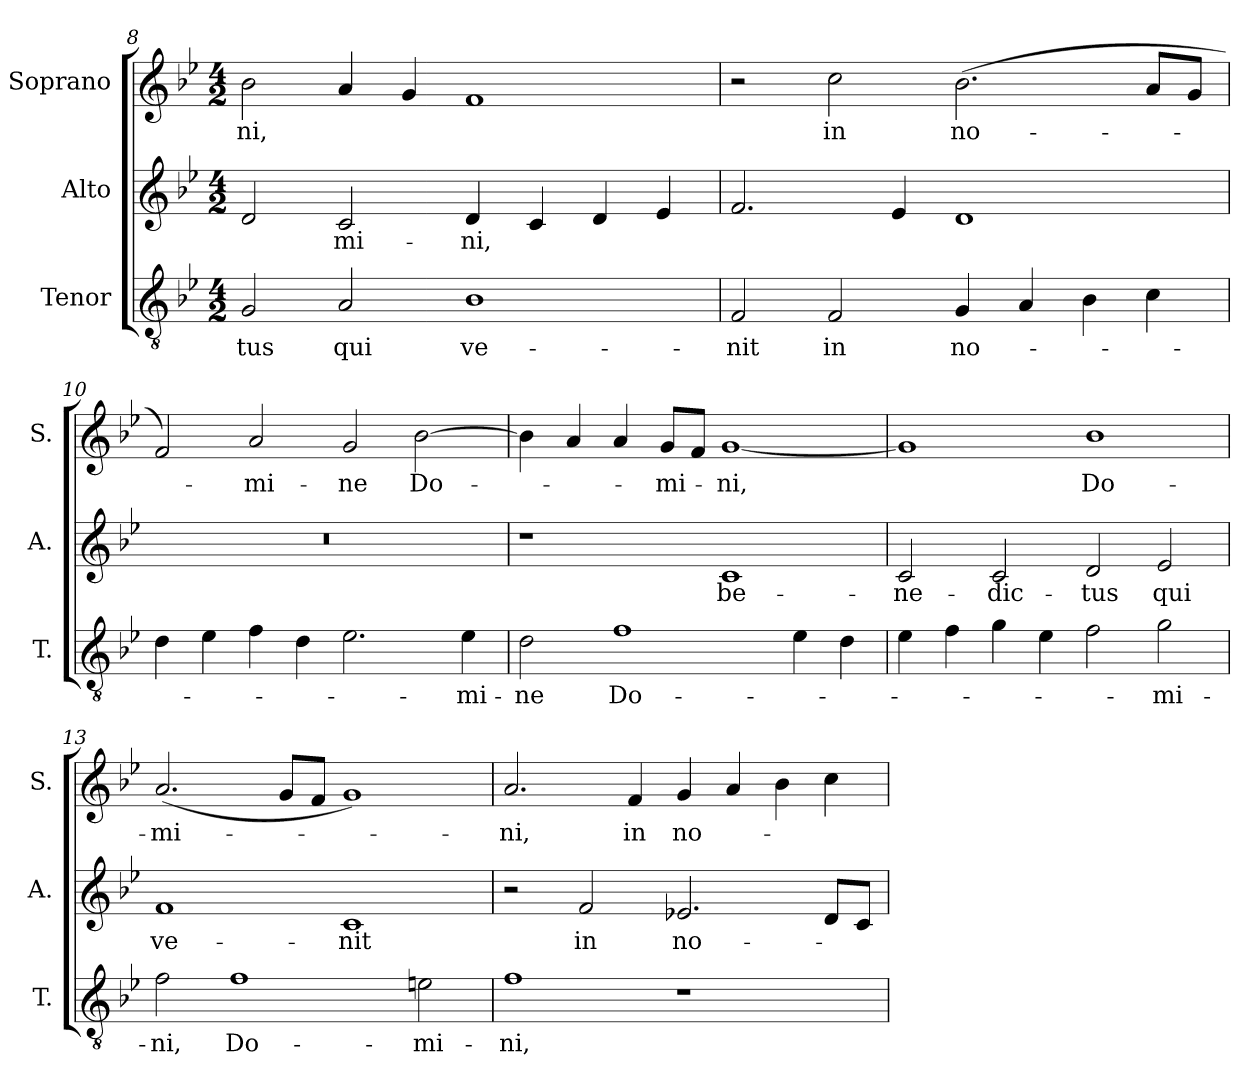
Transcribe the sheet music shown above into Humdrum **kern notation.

**kern	**text	**kern	**text	**kern	**text
*part3	*part3	*part2	*part2	*part1	*part1
*staff3	*staff3	*staff2	*staff2	*staff1	*staff1
*I"Tenor	*	*I"Alto	*	*I"Soprano	*
*I'T.	*	*I'A.	*	*I'S.	*
!!LO:LB:g=z
*clefGv2	*	*clefG2	*	*clefG2	*
*ITrd7c12	*	*	*	*	*
*k[b-e-]	*	*k[b-e-]	*	*k[b-e-]	*
*B-:	*	*B-:	*	*B-:	*
*M4/2	*	*M4/2	*	*M4/2	*
=8	=8	=8	=8	=8	=8
!	!LO:LY:b:color=#000000	!	!	!	!
!	!	!	!	!	!LO:LY:b:color=#000000
2GGi/	-tus	2di/	.	2b-i\	-ni,
!	!LO:LY:b:color=#000000	!	!	!	!
!	!	!	!LO:LY:b:color=#000000	!	!
2AAi/	qui	2ci/	-mi-	4ai/	.
.	.	.	.	4gi/	.
!	!LO:LY:b:color=#000000	!	!	!	!
!	!	!	!LO:LY:b:color=#000000	!	!
1BB-i	ve-	4di/	-ni,	1fi	.
.	.	4ci/	.	.	.
.	.	4di/	.	.	.
.	.	4e-i/	.	.	.
=9	=9	=9	=9	=9	=9
!	!LO:LY:b:color=#000000	!	!	!	!
2FFi/	-nit	2.fi/	.	2r	.
!	!LO:LY:b:color=#000000	!	!	!	!
!	!	!	!	!	!LO:LY:b:color=#000000
2FFi/	in	.	.	2cci\	in
.	.	4e-i/	.	.	.
!	!LO:LY:b:color=#000000	!	!	!	!
!	!	!	!	!	!LO:LY:b:color=#000000
4GGi/	no-	1di	.	(2.b-i\	no-
4AAi/	.	.	.	.	.
4BB-i\	.	.	.	.	.
4Ci\	.	.	.	8ai/L	.
.	.	.	.	8gi/J	.
=10	=10	=10	=10	=10	=10
!	!	!LO:N:vis=1	!	!	!
4Di\	.	0r	.	2fi/)	.
4E-i\	.	.	.	.	.
!	!	!	!	!	!LO:LY:b:color=#000000
4Fi\	.	.	.	2ai/	-mi-
4Di\	.	.	.	.	.
!	!	!	!	!	!LO:LY:b:color=#000000
2.E-i\	.	.	.	2gi/	-ne
!	!	!	!	!	!LO:LY:b:color=#000000
.	.	.	.	[2b-i\	Do-
!	!LO:LY:b:color=#000000	!	!	!	!
4E-i\	-mi-	.	.	.	.
=11	=11	=11	=11	=11	=11
!	!LO:LY:b:color=#000000	!	!	!	!
2Di\	-ne	1r	.	4b-i\]	.
.	.	.	.	4ai/	.
!	!LO:LY:b:color=#000000	!	!	!	!
1Fi	Do-	.	.	4ai/	.
!	!	!	!	!	!LO:LY:b:color=#000000
.	.	.	.	8gi/L	-mi-
.	.	.	.	8fi/J	.
!	!	!	!LO:LY:b:color=#000000	!	!
!	!	!	!	!	!LO:LY:b:color=#000000
.	.	1ci	be-	[1gi	-ni,
4E-i\	.	.	.	.	.
4Di\	.	.	.	.	.
=12	=12	=12	=12	=12	=12
!	!	!	!LO:LY:b:color=#000000	!	!
4E-i\	.	2ci/	-ne-	1gi]	.
4Fi\	.	.	.	.	.
!	!	!	!LO:LY:b:color=#000000	!	!
4Gi\	.	2ci/	-dic-	.	.
4E-i\	.	.	.	.	.
!	!	!	!LO:LY:b:color=#000000	!	!
!	!	!	!	!	!LO:LY:b:color=#000000
2Fi\	.	2di/	-tus	1b-i	Do-
!	!LO:LY:b:color=#000000	!	!	!	!
!	!	!	!LO:LY:b:color=#000000	!	!
2Gi\	-mi-	2e-i/	qui	.	.
=13	=13	=13	=13	=13	=13
!	!LO:LY:b:color=#000000	!	!	!	!
!	!	!	!LO:LY:b:color=#000000	!	!
!	!	!	!	!	!LO:LY:b:color=#000000
2Fi\	-ni,	1fi	ve-	(2.ai/	-mi-
!	!LO:LY:b:color=#000000	!	!	!	!
1Fi	Do-	.	.	.	.
.	.	.	.	8gi/L	.
.	.	.	.	8fi/J	.
!	!	!	!LO:LY:b:color=#000000	!	!
.	.	1ci	-nit	1gi)	.
!	!LO:LY:b:color=#000000	!	!	!	!
2Eni\	-mi-	.	.	.	.
!!LO:LB:g=z
=14	=14	=14	=14	=14	=14
!	!LO:LY:b:color=#000000	!	!	!	!
!	!	!	!	!	!LO:LY:b:color=#000000
1Fi	-ni,	2r	.	2.ai/	-ni,
!	!	!	!LO:LY:b:color=#000000	!	!
.	.	2fi/	in	.	.
!	!	!	!	!	!LO:LY:b:color=#000000
.	.	.	.	4fi/	in
!	!	!	!LO:LY:b:color=#000000	!	!
!	!	!	!	!	!LO:LY:b:color=#000000
1r	.	2.e-Xi/	no-	4gi/	no-
.	.	.	.	4ai/	.
.	.	.	.	4b-i\	.
.	.	8di/L	.	4cci\	.
.	.	8ci/J	.	.	.
=	=	=	=	=	=
*-	*-	*-	*-	*-	*-
